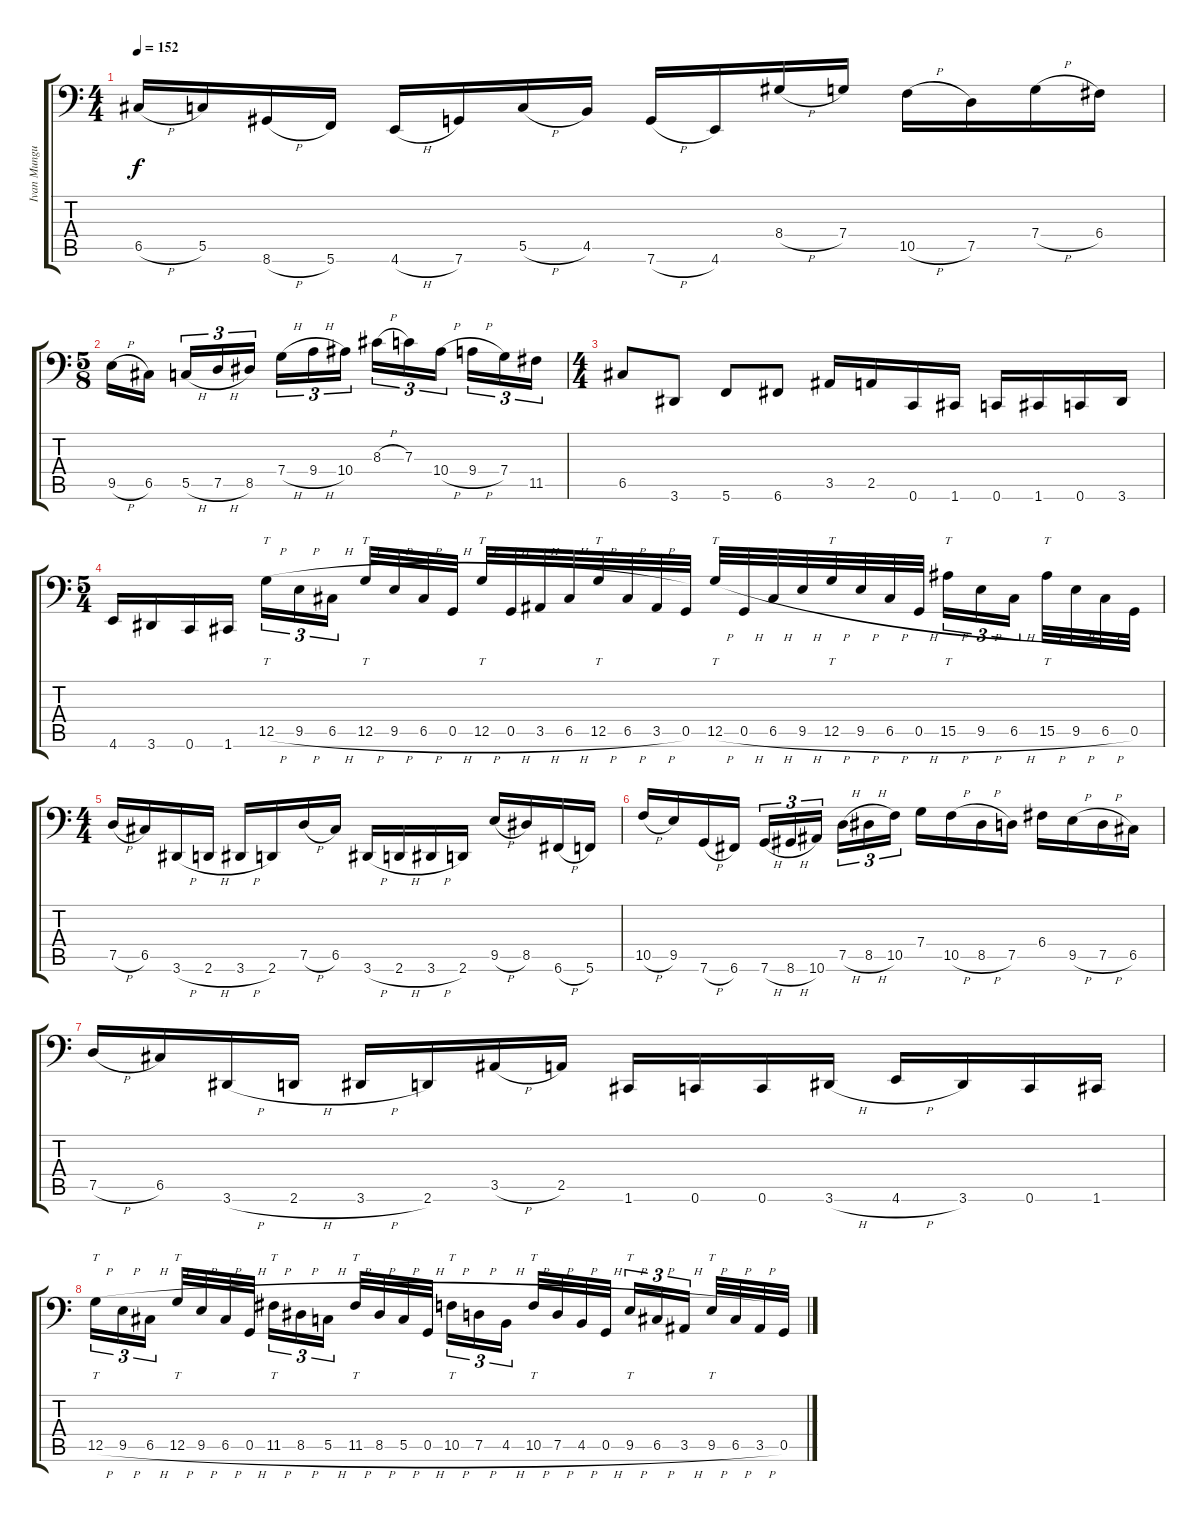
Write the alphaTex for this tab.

\track ("Ivan Munguia" "Ivan Mungu") {instrument electricbassfinger}
\staff {score tabs}
\tuning (D3 A2 F2 C2 G1 C1) {hide}
\ts (4 4)
\tempo 152
\clef f4
\ks c
6.5{h}.16{dy f} 5.5.16 8.6{h}.16 5.6.16 4.6{h}.16 7.6.16 5.5{h}.16 4.5.16 7.6{h}.16 4.6.16 8.4{h}.16 7.4.16 10.5{h}.16 7.5.16 7.4{h}.16 6.4.16 |
\ts (5 8)
9.5{h}.16 6.5.16 5.5{h}.16{tu (3 2)} 7.5{h}.16{tu (3 2)} 8.5.16{tu (3 2)} 7.4{h}.16{tu (3 2)} 9.4{h}.16{tu (3 2)} 10.4.16{tu (3 2)} 8.3{h}.16{tu (3 2)} 7.3.16{tu (3 2)} 10.4{h}.16{tu (3 2)} 9.4{h}.16{tu (3 2)} 7.4.16{tu (3 2)} 11.5.16{tu (3 2)} |
\ts (4 4)
6.5.8 3.6.8 5.6.8 6.6.8 3.5.16 2.5.16 0.6.16 1.6.16 0.6.16 1.6.16 0.6.16 3.6.16 |
\ts (5 4)
4.6.16 3.6.16 0.6.16 1.6.16 12.5{h}.16{tt tu (3 2)} 9.5{h}.16{tu (3 2)} 6.5{h}.16{tu (3 2) beam splitsecondary} 12.5{h}.32{tt} 9.5{h}.32 6.5{h}.32 0.5{h}.32 12.5{h}.32{tt} 0.5{h}.32 3.5{h}.32 6.5{h}.32 12.5{h}.32{tt} 6.5{h}.32 3.5{h}.32 0.5.32 12.5{h}.32{tt} 0.5{h}.32 6.5{h}.32 9.5{h}.32 12.5{h}.32{tt} 9.5{h}.32 6.5{h}.32 0.5{h}.32 15.5{h}.16{tt tu (3 2)} 9.5{h}.16{tu (3 2)} 6.5{h}.16{tu (3 2) beam splitsecondary} 15.5{h}.32{tt} 9.5{h}.32 6.5{h}.32 0.5.32 |
\ts (4 4)
7.5{h}.16 6.5.16 3.6{h}.16 2.6{h}.16 3.6{h}.16 2.6.16 7.5{h}.16 6.5.16 3.6{h}.16 2.6{h}.16 3.6{h}.16 2.6.16 9.5{h}.16 8.5.16 6.6{h}.16 5.6.16 |
10.5{h}.16 9.5.16 7.6{h}.16 6.6.16 7.6{h}.16{tu (3 2)} 8.6{h}.16{tu (3 2)} 10.6.16{tu (3 2) beam splitsecondary} 7.5{h}.16{tu (3 2)} 8.5{h}.16{tu (3 2)} 10.5.16{tu (3 2)} 7.4.16 10.5{h}.16 8.5{h}.16 7.5.16 6.4.16 9.5{h}.16 7.5{h}.16 6.5.16 |
7.5{h}.16 6.5.16 3.6{h}.16 2.6{h}.16 3.6{h}.16 2.6.16 3.5{h}.16 2.5.16 1.6.16 0.6.16 0.6.16 3.6{h}.16 4.6{h}.16 3.6.16 0.6.16 1.6.16 |
12.5{h}.16{tt tu (3 2)} 9.5{h}.16{tu (3 2)} 6.5{h}.16{tu (3 2) beam splitsecondary} 12.5{h}.32{tt} 9.5{h}.32 6.5{h}.32 0.5{h}.32 11.5{h}.16{tt tu (3 2)} 8.5{h}.16{tu (3 2)} 5.5{h}.16{tu (3 2) beam splitsecondary} 11.5{h}.32{tt} 8.5{h}.32 5.5{h}.32 0.5{h}.32 10.5{h}.16{tt tu (3 2)} 7.5{h}.16{tu (3 2)} 4.5{h}.16{tu (3 2) beam splitsecondary} 10.5{h}.32{tt} 7.5{h}.32 4.5{h}.32 0.5{h}.32 9.5{h}.16{tt tu (3 2)} 6.5{h}.16{tu (3 2)} 3.5{h}.16{tu (3 2) beam splitsecondary} 9.5{h}.32{tt} 6.5{h}.32 3.5{h}.32 0.5.32
